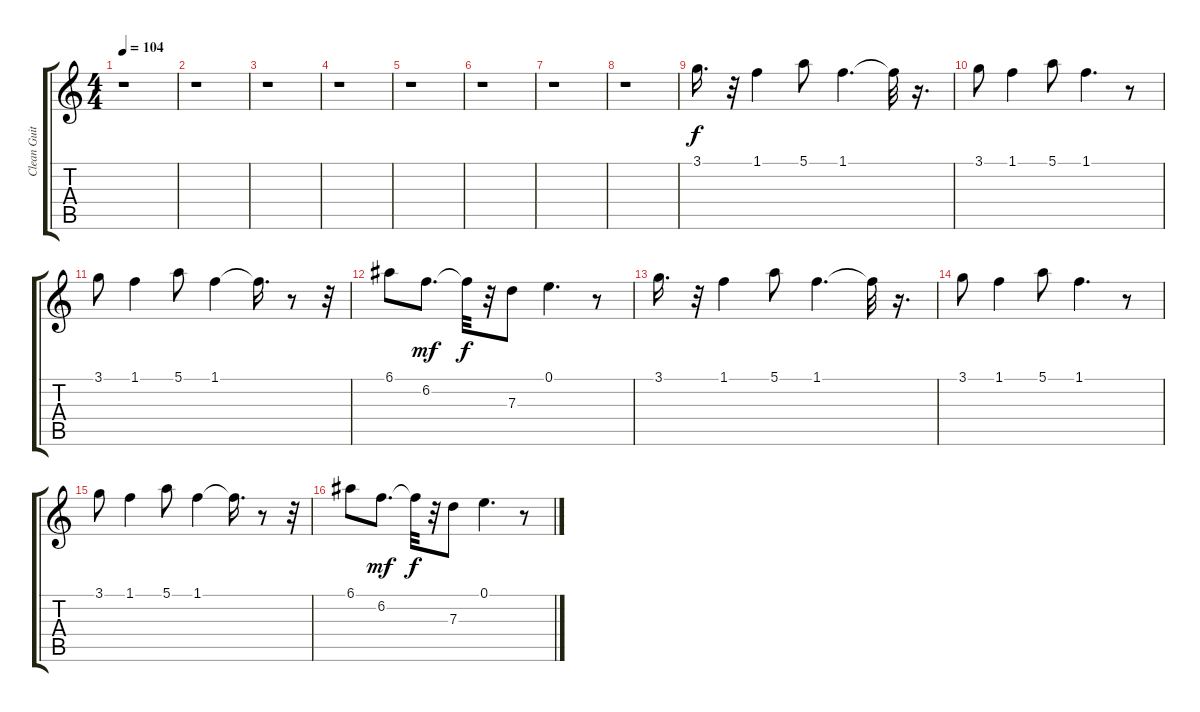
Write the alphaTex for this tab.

\track ("Clean Guitar" "Clean Guit") {instrument electricguitarclean}
\staff {score tabs}
\tuning (E4 B3 G3 D3 A2 E2) {hide}
\ts (4 4)
\tempo 104
\clef g2
\ks c
r.1{dy f} |
r.1 |
r.1 |
r.1 |
r.1 |
r.1 |
r.1 |
r.1 |
3.1.16{d} r.32 1.1.4 5.1.8 1.1.4{d} 1.1{t}.32 r.16{d} |
3.1.8 1.1.4 5.1.8 1.1.4{d} r.8 |
3.1.8 1.1.4 5.1.8 1.1.4 1.1{t}.16{d} r.8 r.32 |
6.1.8 6.2.8{d dy mf} 6.2{t}.32{dy f} r.32 7.3.8 0.1.4{d} r.8 |
3.1.16{d} r.32 1.1.4 5.1.8 1.1.4{d} 1.1{t}.32 r.16{d} |
3.1.8 1.1.4 5.1.8 1.1.4{d} r.8 |
3.1.8 1.1.4 5.1.8 1.1.4 1.1{t}.16{d} r.8 r.32 |
6.1.8 6.2.8{d dy mf} 6.2{t}.32{dy f} r.32 7.3.8 0.1.4{d} r.8
